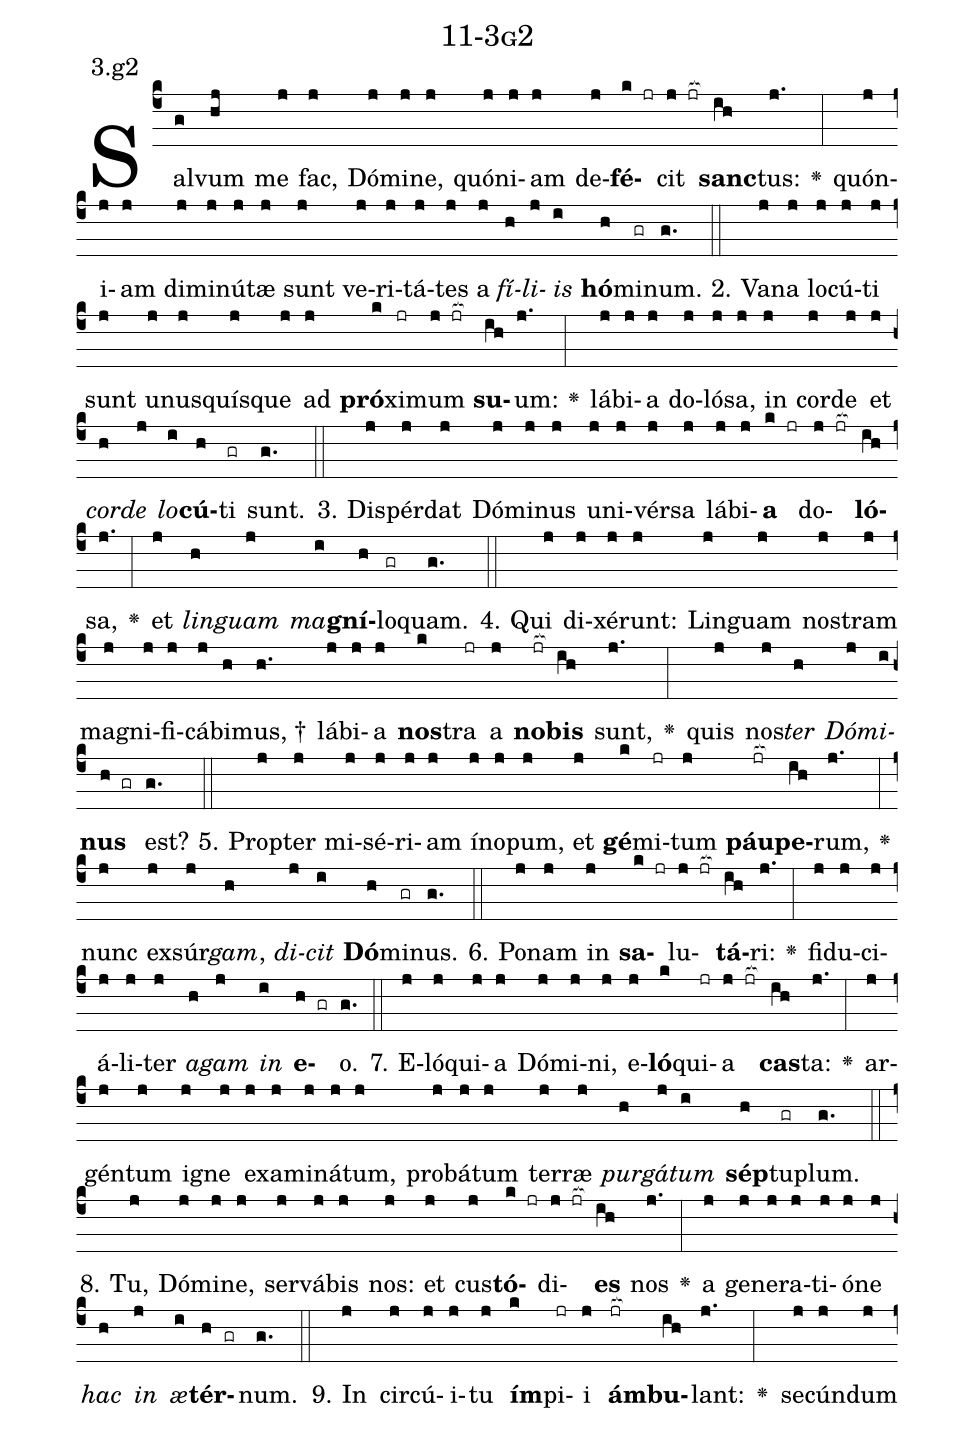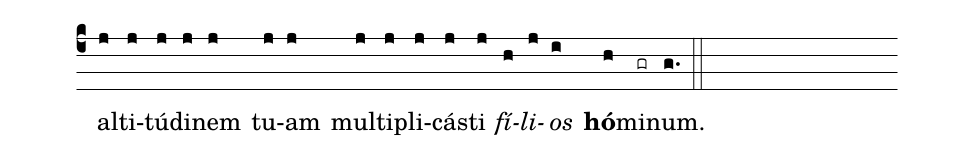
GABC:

name: 11-3g2;
annotation: 3.g2;
%%
(c4)Sal(g)vum(hj) me(j) fac,(j) Dó(j)mi(j)ne,(j) quón(j)i(j)am(j) de(j)<b>fé</b>(k jr)cit(j jr[ocb:1{]) <b>sanc</b>(ih[ocb:0}])tus:(j.) <v>\greheightstar</v>(:) quón(j)i(j)am(j) di(j)mi(j)nú(j)tæ(j) sunt(j) ve(j)ri(j)tá(j)tes(j) a(j) <i>fí</i>(h)<i>li</i>(j)<i>is</i>(i) <b>hó</b>(h)mi(gr)num.(g.) (::)
2. Va(j)na(j) lo(j)cú(j)ti(j) sunt(j) u(j)nus(j)quís(j)que(j) ad(j) <b>pró</b>(k)xi(jr)mum(j jr[ocb:1{]) <b>su</b>(ih[ocb:0}])um:(j.) <v>\greheightstar</v>(:) lá(j)bi(j)a(j) do(j)ló(j)sa,(j) in(j) cor(j)de(j) et(j) <i>cor</i>(h)<i>de</i>(j) <i>lo</i>(i)<b>cú</b>(h)ti(gr) sunt.(g.) (::)
3. Dis(j)pér(j)dat(j) Dó(j)mi(j)nus(j) u(j)ni(j)vér(j)sa(j) lá(j)bi(j)<b>a</b>(k jr) do(j jr[ocb:1{])<b>ló</b>(ih[ocb:0}])sa,(j.) <v>\greheightstar</v>(:) et(j) <i>lin</i>(h)<i>guam</i>(j) <i>ma</i>(i)<b>gní</b>(h)lo(gr)quam.(g.) (::)
4. Qui(j) di(j)xé(j)runt:(j) Lin(j)guam(j) nos(j)tram(j) ma(j)gni(j)fi(j)cá(j)bi(h)mus, †(h.) lá(j)bi(j)a(j) <b>nos</b>(k)tra(jr) a(j) <b>no</b>(jr[ocb:1{])<b>bis</b>(ih[ocb:0}]) sunt,(j.) <v>\greheightstar</v>(:) quis(j) nos(j)<i>ter</i>(h) <i>Dó</i>(j)<i>mi</i>(i)<b>nus</b>(h gr) est?(g.) (::)
5. Prop(j)ter(j) mi(j)sé(j)ri(j)am(j) ín(j)o(j)pum,(j) et(j) <b>gé</b>(k)mi(jr)tum(j) <b>páu</b>(jr[ocb:1{])<b>pe</b>(ih[ocb:0}])rum,(j.) <v>\greheightstar</v>(:) nunc(j) ex(j)súr(j)<i>gam</i>,(h) <i>di</i>(j)<i>cit</i>(i) <b>Dó</b>(h)mi(gr)nus.(g.) (::)
6. Po(j)nam(j) in(j) <b>sa</b>(k jr)lu(j jr[ocb:1{])<b>tá</b>(ih[ocb:0}])ri:(j.) <v>\greheightstar</v>(:) fi(j)du(j)ci(j)á(j)li(j)ter(j) <i>a</i>(h)<i>gam</i>(j) <i>in</i>(i) <b>e</b>(h gr)o.(g.) (::)
7. E(j)ló(j)qui(j)a(j) Dó(j)mi(j)ni,(j) e(j)<b>ló</b>(k)qui(jr)a(j jr[ocb:1{]) <b>cas</b>(ih[ocb:0}])ta:(j.) <v>\greheightstar</v>(:) ar(j)gén(j)tum(j) i(j)gne(j) ex(j)a(j)mi(j)ná(j)tum,(j) pro(j)bá(j)tum(j) ter(j)ræ(j) <i>pur</i>(h)<i>gá</i>(j)<i>tum</i>(i) <b>sép</b>(h)tu(gr)plum.(g.) (::)
8. Tu,(j) Dó(j)mi(j)ne,(j) ser(j)vá(j)bis(j) nos:(j) et(j) cus(j)<b>tó</b>(k jr)di(j jr[ocb:1{])<b>es</b>(ih[ocb:0}]) nos(j.) <v>\greheightstar</v>(:) a(j) ge(j)ne(j)ra(j)ti(j)ó(j)ne(j) <i>hac</i>(h) <i>in</i>(j) <i>æ</i>(i)<b>tér</b>(h gr)num.(g.) (::)
9. In(j) cir(j)cú(j)i(j)tu(j) <b>ím</b>(k)pi(jr)i(j) <b>ám</b>(jr[ocb:1{])<b>bu</b>(ih[ocb:0}])lant:(j.) <v>\greheightstar</v>(:) se(j)cún(j)dum(j) al(j)ti(j)tú(j)di(j)nem(j) tu(j)am(j) mul(j)ti(j)pli(j)cás(j)ti(j) <i>fí</i>(h)<i>li</i>(j)<i>os</i>(i) <b>hó</b>(h)mi(gr)num.(g.) (::)
